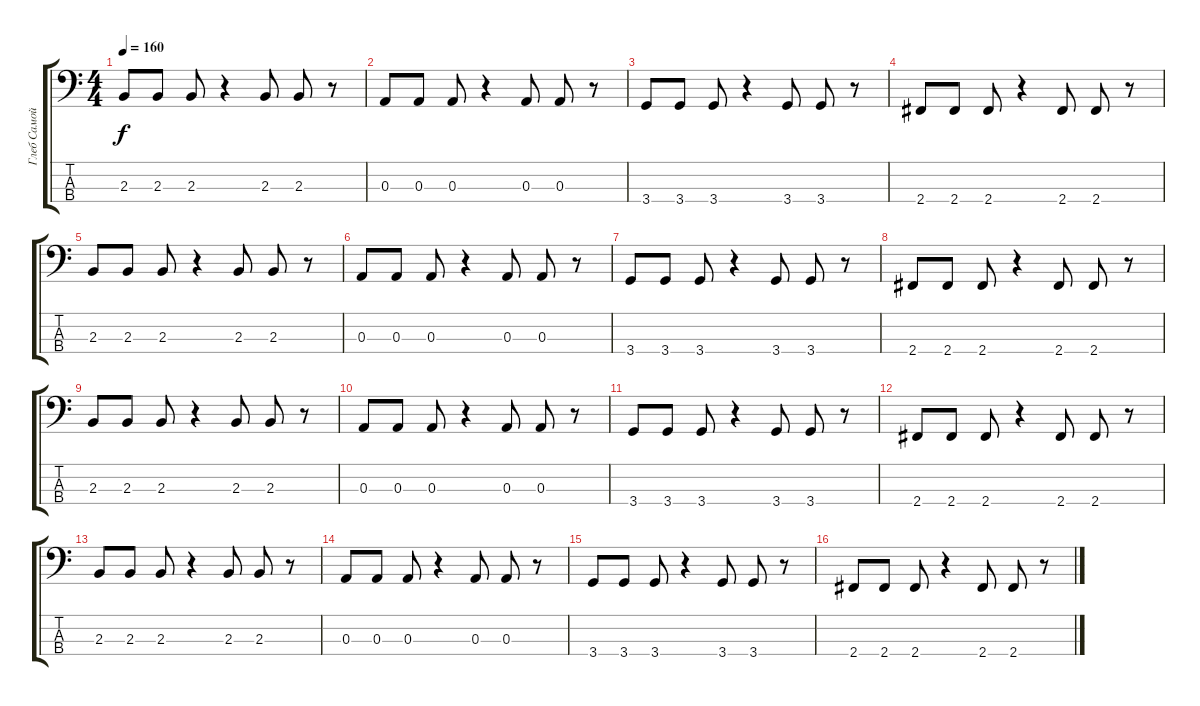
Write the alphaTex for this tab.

\track ("Глеб Самойлов" "Глеб Самой") {instrument electricbasspick}
\staff {score tabs}
\tuning (G2 D2 A1 E1) {hide}
\ts (4 4)
\tempo 160
\clef f4
\ks c
2.3.8{dy f} 2.3.8 2.3.8 r.4 2.3.8 2.3.8 r.8 |
0.3.8 0.3.8 0.3.8 r.4 0.3.8 0.3.8 r.8 |
3.4.8 3.4.8 3.4.8 r.4 3.4.8 3.4.8 r.8 |
2.4.8 2.4.8 2.4.8 r.4 2.4.8 2.4.8 r.8 |
2.3.8 2.3.8 2.3.8 r.4 2.3.8 2.3.8 r.8 |
0.3.8 0.3.8 0.3.8 r.4 0.3.8 0.3.8 r.8 |
3.4.8 3.4.8 3.4.8 r.4 3.4.8 3.4.8 r.8 |
2.4.8 2.4.8 2.4.8 r.4 2.4.8 2.4.8 r.8 |
2.3.8 2.3.8 2.3.8 r.4 2.3.8 2.3.8 r.8 |
0.3.8 0.3.8 0.3.8 r.4 0.3.8 0.3.8 r.8 |
3.4.8 3.4.8 3.4.8 r.4 3.4.8 3.4.8 r.8 |
2.4.8 2.4.8 2.4.8 r.4 2.4.8 2.4.8 r.8 |
2.3.8 2.3.8 2.3.8 r.4 2.3.8 2.3.8 r.8 |
0.3.8 0.3.8 0.3.8 r.4 0.3.8 0.3.8 r.8 |
3.4.8 3.4.8 3.4.8 r.4 3.4.8 3.4.8 r.8 |
2.4.8 2.4.8 2.4.8 r.4 2.4.8 2.4.8 r.8
